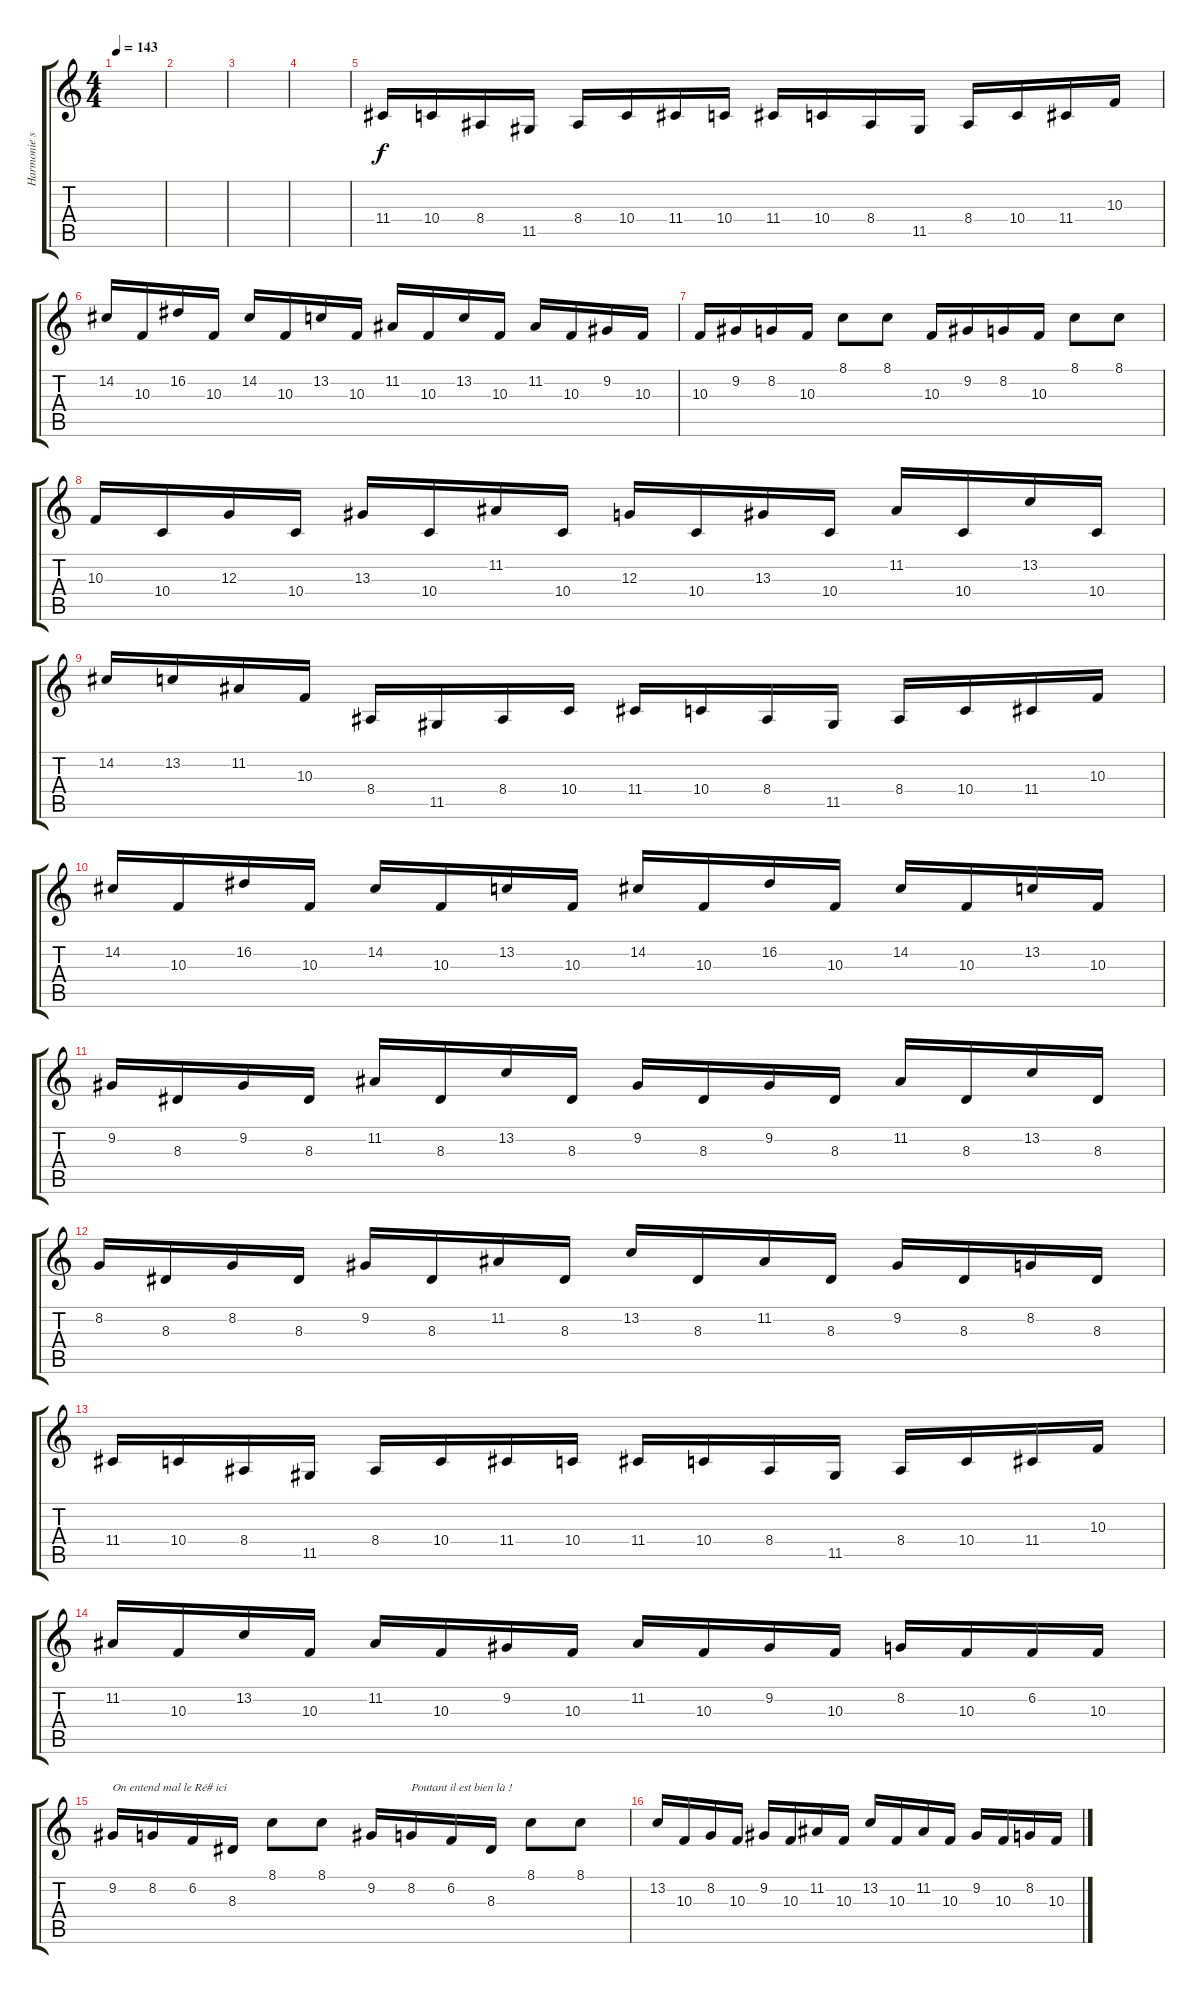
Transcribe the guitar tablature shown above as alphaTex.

\track ("Harmonie solo" "Harmonie s") {instrument stringensemble1}
\staff {score tabs}
\tuning (E4 B3 G3 D3 A2 E2) {hide}
\ts (4 4)
\tempo 143
\clef g2
\ks c
|
|
|
|
11.4.16 10.4.16 8.4.16 11.5.16 8.4.16 10.4.16 11.4.16 10.4.16 11.4.16 10.4.16 8.4.16 11.5.16 8.4.16 10.4.16 11.4.16 10.3.16 |
14.2.16 10.3.16 16.2.16 10.3.16 14.2.16 10.3.16 13.2.16 10.3.16 11.2.16 10.3.16 13.2.16 10.3.16 11.2.16 10.3.16 9.2.16 10.3.16 |
10.3.16 9.2.16 8.2.16 10.3.16 8.1.8 8.1.8 10.3.16 9.2.16 8.2.16 10.3.16 8.1.8 8.1.8 |
10.3.16 10.4.16 12.3.16 10.4.16 13.3.16 10.4.16 11.2.16 10.4.16 12.3.16 10.4.16 13.3.16 10.4.16 11.2.16 10.4.16 13.2.16 10.4.16 |
14.2.16 13.2.16 11.2.16 10.3.16 8.4.16 11.5.16 8.4.16 10.4.16 11.4.16 10.4.16 8.4.16 11.5.16 8.4.16 10.4.16 11.4.16 10.3.16 |
14.2.16 10.3.16 16.2.16 10.3.16 14.2.16 10.3.16 13.2.16 10.3.16 14.2.16 10.3.16 16.2.16 10.3.16 14.2.16 10.3.16 13.2.16 10.3.16 |
9.2.16 8.3.16 9.2.16 8.3.16 11.2.16 8.3.16 13.2.16 8.3.16 9.2.16 8.3.16 9.2.16 8.3.16 11.2.16 8.3.16 13.2.16 8.3.16 |
8.2.16 8.3.16 8.2.16 8.3.16 9.2.16 8.3.16 11.2.16 8.3.16 13.2.16 8.3.16 11.2.16 8.3.16 9.2.16 8.3.16 8.2.16 8.3.16 |
11.4.16 10.4.16 8.4.16 11.5.16 8.4.16 10.4.16 11.4.16 10.4.16 11.4.16 10.4.16 8.4.16 11.5.16 8.4.16 10.4.16 11.4.16 10.3.16 |
11.2.16 10.3.16 13.2.16 10.3.16 11.2.16 10.3.16 9.2.16 10.3.16 11.2.16 10.3.16 9.2.16 10.3.16 8.2.16 10.3.16 6.2.16 10.3.16 |
9.2.16{txt "On entend mal le Ré# ici"} 8.2.16 6.2.16 8.3.16 8.1.8 8.1.8 9.2.16 8.2.16{txt "Poutant il est bien là !"} 6.2.16 8.3.16 8.1.8 8.1.8 |
13.2.16 10.3.16 8.2.16 10.3.16 9.2.16 10.3.16 11.2.16 10.3.16 13.2.16 10.3.16 11.2.16 10.3.16 9.2.16 10.3.16 8.2.16 10.3.16
